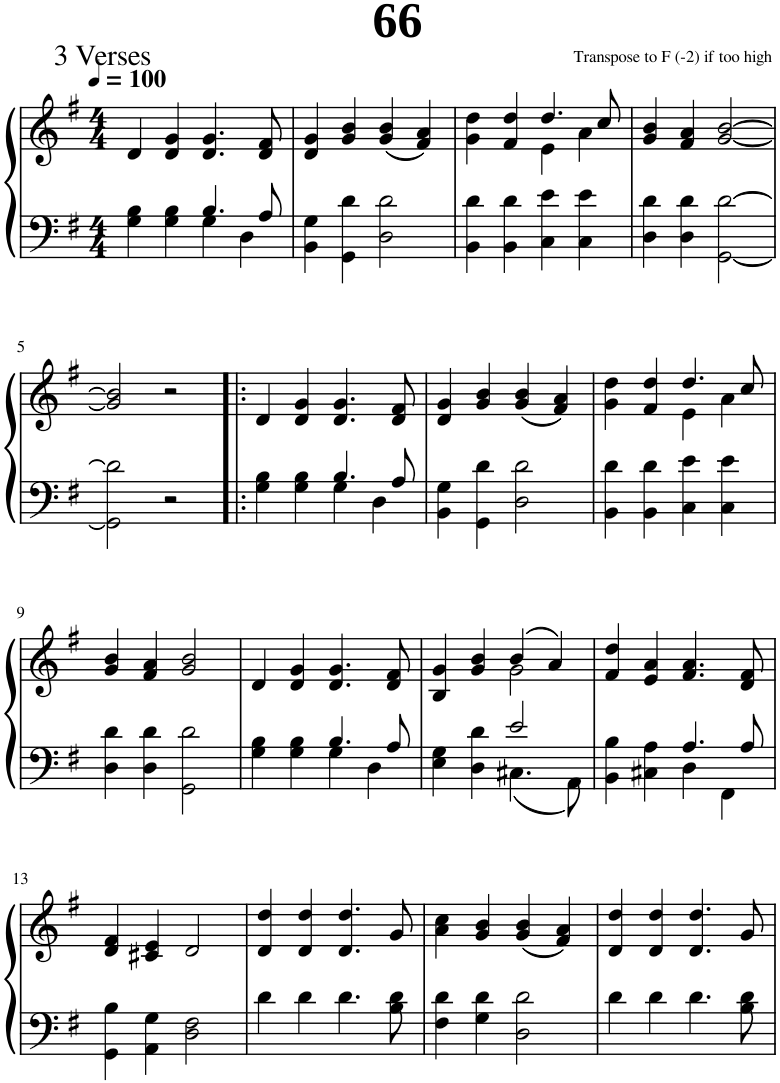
**kern	**kern
*part1	*part1
*staff2	*staff1
*I"Piano	*
*I'Pno.	*
*clefF4	*clefG2
*k[f#]	*k[f#]
*M4/4	*M4/4
*MM100	*MM100
=1	=1
*^	*
4G\ 4B\	2ryy	4d/
4G\ 4B\	.	4d/ 4g/
4.B/	4G\	4.d/ 4.g/
.	4D\	.
8A/	.	8d/ 8f#/
*v	*v	*
=2	=2
4BB\ 4G\	4d/ 4g/
4GG\ 4d\	4g/ 4b/
2D\ 2d\	(4g/ 4b/
.	4f#/ 4a/)
=3	=3
*	*^
4BB\ 4d\	4g\ 4dd\	2ryy
4BB\ 4d\	4f#/ 4dd/	.
4C\ 4e\	4.dd/	4e\
4C\ 4e\	.	4a\
.	8cc/	.
*	*v	*v
=4	=4
4D\ 4d\	4g/ 4b/
4D\ 4d\	4f#/ 4a/
[2GG\ [2d\	[2g/ [2b/
!!LO:LB:g=z
=5	=5
2GG\] 2d\]	2g/] 2b/]
2r	2r
=6!|:	=6!|:
*^	*
4G\ 4B\	2ryy	4d/
4G\ 4B\	.	4d/ 4g/
4.B/	4G\	4.d/ 4.g/
.	4D\	.
8A/	.	8d/ 8f#/
*v	*v	*
=7	=7
4BB\ 4G\	4d/ 4g/
4GG\ 4d\	4g/ 4b/
2D\ 2d\	(4g/ 4b/
.	4f#/ 4a/)
=8	=8
*	*^
4BB\ 4d\	4g\ 4dd\	2ryy
4BB\ 4d\	4f#/ 4dd/	.
4C\ 4e\	4.dd/	4e\
4C\ 4e\	.	4a\
.	8cc/	.
*	*v	*v
!!LO:LB:g=z
=9	=9
4D\ 4d\	4g/ 4b/
4D\ 4d\	4f#/ 4a/
2GG\ 2d\	2g/ 2b/
=10	=10
*^	*
4G\ 4B\	2ryy	4d/
4G\ 4B\	.	4d/ 4g/
4.B/	4G\	4.d/ 4.g/
.	4D\	.
8A/	.	8d/ 8f#/
=11	=11	=11
*	*	*^
4E\ 4G\	2ryy	4B/ 4g/	2ryy
4D\ 4d\	.	4g/ 4b/	.
2e/	4.C#X\	(4b/	2g\
.	.	4a/)	.
.	8AA\	.	.
*	*	*v	*v
=12	=12	=12
4BB\ 4B\	2ryy	4f#/ 4dd/
4C#X\ 4A\	.	4e/ 4a/
4.A/	4D\	4.f#/ 4.a/
.	4FF#\	.
8A/	.	8d/ 8f#/
*v	*v	*
!!LO:LB:g=z
=13	=13
4GG\ 4B\	4d/ 4f#/
4AA\ 4G\	4c#X/ 4e/
2D\ 2F#\	2d/
=14	=14
4d\	4d/ 4dd/
4d\	4d/ 4dd/
4.d\	4.d/ 4.dd/
8B\ 8d\	8g/
=15	=15
4F#\ 4d\	4a\ 4cc\
4G\ 4d\	4g/ 4b/
2D\ 2d\	(4g/ 4b/
.	4f#/ 4a/)
=16	=16
4d\	4d/ 4dd/
4d\	4d/ 4dd/
4.d\	4.d/ 4.dd/
8B\ 8d\	8g/
=	=
*-	*-
